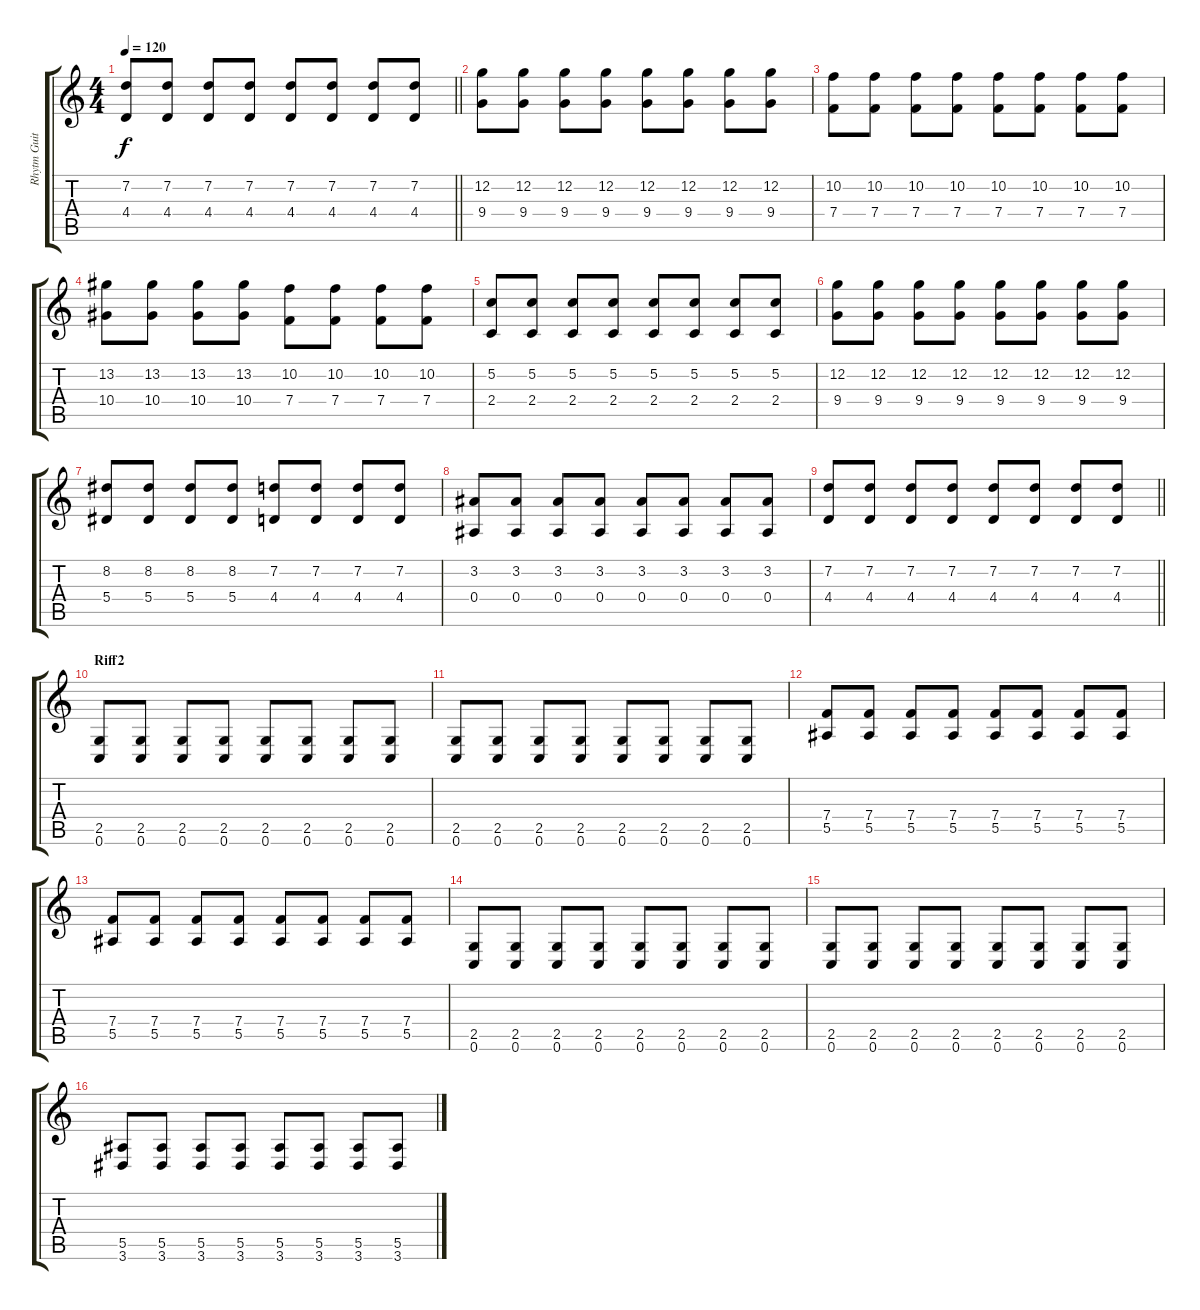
\track ("Rhytm Guitar" "Rhytm Guit") {instrument distortionguitar}
\staff {score tabs}
\tuning (C4 G3 Eb3 Bb2 F2 C2) {hide}
\ts (4 4)
\tempo 120
\clef g2
\barLineRight lightlight
\ks c
(7.2 4.4).8{dy f} (7.2 4.4).8 (7.2 4.4).8 (7.2 4.4).8 (7.2 4.4).8 (7.2 4.4).8 (7.2 4.4).8 (7.2 4.4).8 |
(12.2 9.4).8{volume 12} (12.2 9.4).8 (12.2 9.4).8 (12.2 9.4).8 (12.2 9.4).8 (12.2 9.4).8 (12.2 9.4).8 (12.2 9.4).8 |
(10.2 7.4).8 (10.2 7.4).8 (10.2 7.4).8 (10.2 7.4).8 (10.2 7.4).8 (10.2 7.4).8 (10.2 7.4).8 (10.2 7.4).8 |
(13.2 10.4).8 (13.2 10.4).8 (13.2 10.4).8 (13.2 10.4).8 (10.2 7.4).8 (10.2 7.4).8 (10.2 7.4).8 (10.2 7.4).8 |
(5.2 2.4).8 (5.2 2.4).8 (5.2 2.4).8 (5.2 2.4).8 (5.2 2.4).8 (5.2 2.4).8 (5.2 2.4).8 (5.2 2.4).8 |
(12.2 9.4).8 (12.2 9.4).8 (12.2 9.4).8 (12.2 9.4).8 (12.2 9.4).8 (12.2 9.4).8 (12.2 9.4).8 (12.2 9.4).8 |
(8.2 5.4).8 (8.2 5.4).8 (8.2 5.4).8 (8.2 5.4).8 (7.2 4.4).8 (7.2 4.4).8 (7.2 4.4).8 (7.2 4.4).8 |
(3.2 0.4).8 (3.2 0.4).8 (3.2 0.4).8 (3.2 0.4).8 (3.2 0.4).8 (3.2 0.4).8 (3.2 0.4).8 (3.2 0.4).8 |
\barLineRight lightlight
(7.2 4.4).8 (7.2 4.4).8 (7.2 4.4).8 (7.2 4.4).8 (7.2 4.4).8 (7.2 4.4).8 (7.2 4.4).8 (7.2 4.4).8 |
\section ("" "Riff2")
(2.5 0.6).8{volume 10} (2.5 0.6).8 (2.5 0.6).8 (2.5 0.6).8 (2.5 0.6).8 (2.5 0.6).8 (2.5 0.6).8 (2.5 0.6).8 |
(2.5 0.6).8 (2.5 0.6).8 (2.5 0.6).8 (2.5 0.6).8 (2.5 0.6).8 (2.5 0.6).8 (2.5 0.6).8 (2.5 0.6).8 |
(7.4 5.5).8 (7.4 5.5).8 (7.4 5.5).8 (7.4 5.5).8 (7.4 5.5).8 (7.4 5.5).8 (7.4 5.5).8 (7.4 5.5).8 |
(7.4 5.5).8 (7.4 5.5).8 (7.4 5.5).8 (7.4 5.5).8 (7.4 5.5).8 (7.4 5.5).8 (7.4 5.5).8 (7.4 5.5).8 |
(2.5 0.6).8 (2.5 0.6).8 (2.5 0.6).8 (2.5 0.6).8 (2.5 0.6).8 (2.5 0.6).8 (2.5 0.6).8 (2.5 0.6).8 |
(2.5 0.6).8 (2.5 0.6).8 (2.5 0.6).8 (2.5 0.6).8 (2.5 0.6).8 (2.5 0.6).8 (2.5 0.6).8 (2.5 0.6).8 |
(5.5 3.6).8 (5.5 3.6).8 (5.5 3.6).8 (5.5 3.6).8 (5.5 3.6).8 (5.5 3.6).8 (5.5 3.6).8 (5.5 3.6).8
